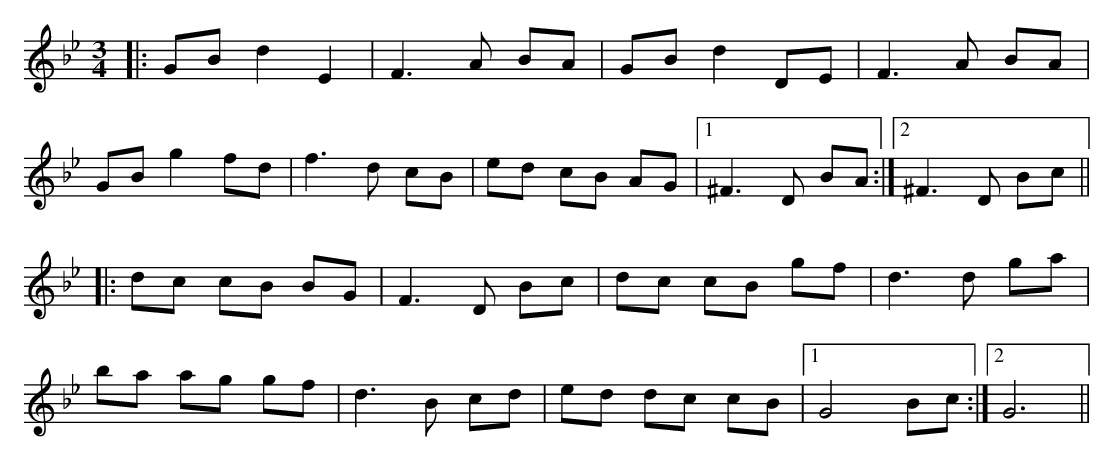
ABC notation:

X:1
M:3/4
K:Gmin
|:GB d2 E2|F3 A BA|GB d2 DE|F3 A BA|
GB g2 fd|f3 d cB|ed cB AG|1 ^F3 D BA:|2 ^F3 D Bc||
|:dc cB BG|F3 D Bc|dc cB gf|d3 d ga|
ba ag gf|d3 B cd|ed dc cB|1 G4 Bc:|2 G6||
